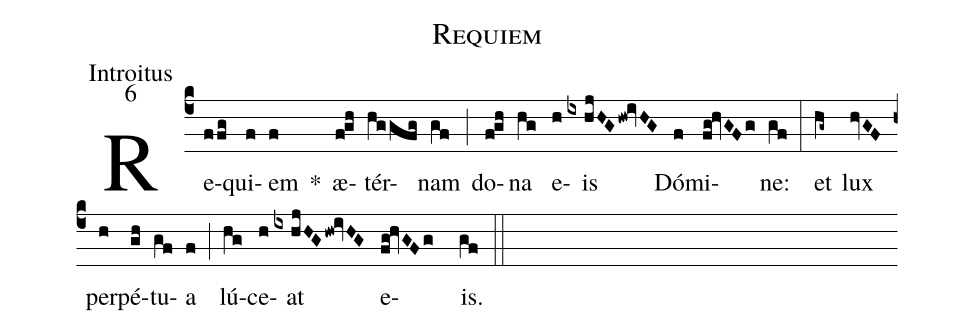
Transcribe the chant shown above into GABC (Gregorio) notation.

name:Requiem;
office-part:Introitus;
mode:6;
%%
(c4) Re(ffg)qui(f)em(f) *() æ(f!gh)tér(hggfg)nam(gf) (;) do(f!gh)na(hg) e(h)is(ix/hjHGhw!ivHG) Dó(f)mi(fg!hvGFg)ne:(gf) (:) et(hg~) lux(hvGF) per(h)pé(gh)tu(gf)a(f) (;) lú(hg)ce(h)at(ix/hjHGhw!ivHG) e(fg!hvGFg )is.(gf) (::)
